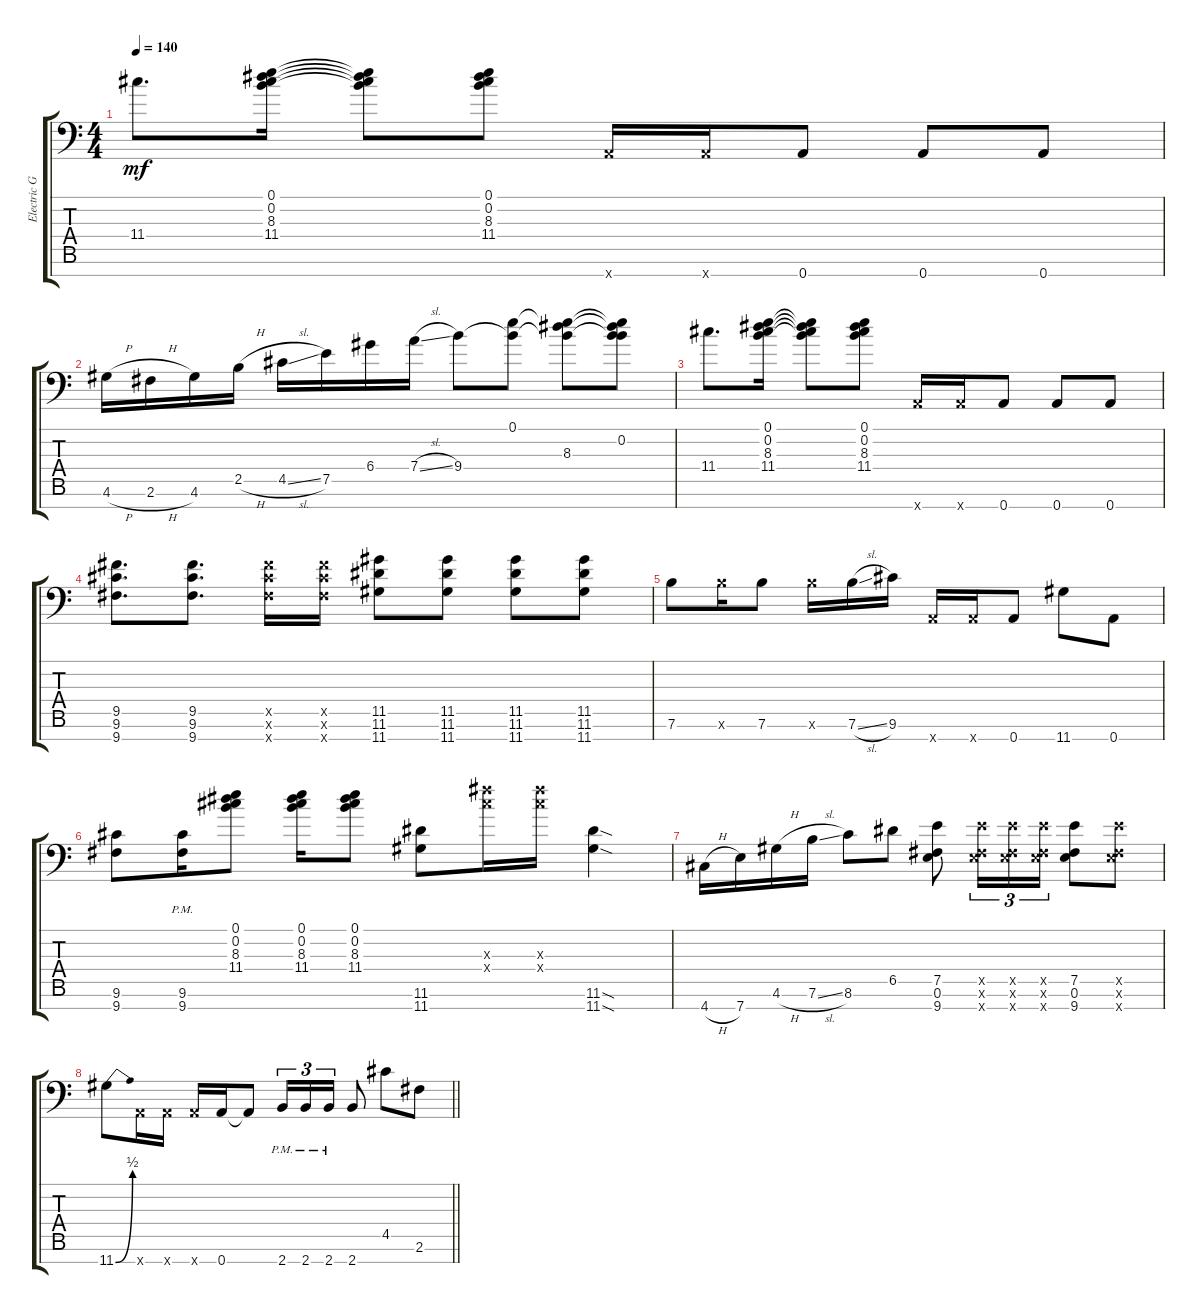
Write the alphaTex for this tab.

\track ("Electric Guitar" "Electric G") {instrument distortionguitar}
\staff {score tabs}
\tuning (E4 B3 G3 D3 A2 E2 A1) {hide}
\ts (4 4)
\tempo 140
\clef f4
\ks c
11.4.8{d dy mf} (0.1 0.2 8.3 11.4).16 (0.1{t} 0.2{t} 8.3{t} 11.4{t}).8 (0.1 0.2 8.3 11.4).8 0.7{x}.16 0.7{x}.16 0.7.8 0.7.8 0.7.8 |
4.6{h}.16 2.6{h}.16 4.6.16 2.5{h}.16 4.5{sl}.16 7.5.16 6.4.16 7.4{sl}.16 9.4.8 (0.1 9.4{t}).8 (0.1{t} 8.3 9.4{t}).8 (0.1{t} 0.2 8.3{t} 9.4{t}).8 |
11.4.8{d} (0.1 0.2 8.3 11.4).16 (0.1{t} 0.2{t} 8.3{t} 11.4{t}).8 (0.1 0.2 8.3 11.4).8 0.7{x}.16 0.7{x}.16 0.7.8 0.7.8 0.7.8 |
(9.5 9.6 9.7).8{d} (9.5 9.6 9.7).8{d} (9.5{x} 9.6{x} 9.7{x}).16 (9.5{x} 9.6{x} 9.7{x}).16 (11.5 11.6 11.7).8 (11.5 11.6 11.7).8 (11.5 11.6 11.7).8 (11.5 11.6 11.7).8 |
7.6.8 7.6{x}.16 7.6.8 7.6{x}.16 7.6{sl}.16 9.6.16 0.7{x}.16 0.7{x}.16 0.7.8 11.7.8 0.7.8 |
(9.6 9.7).8 (9.6{pm} 9.7{pm}).16 (0.1 0.2 8.3 11.4).8 (0.1 0.2 8.3 11.4).16 (0.1 0.2 8.3 11.4).8 (11.6 11.7).8 (11.3{x} 11.4{x}).16 (11.3{x} 11.4{x}).16 (11.6{sod} 11.7{sod}).4 |
4.7{h}.16 7.7.16 4.6{h}.16 7.6{sl}.16 8.6.8 6.5.8 (7.5 0.6 9.7).8 (7.5{x} 0.6{x} 9.7{x}).16{tu (3 2)} (7.5{x} 0.6{x} 9.7{x}).16{tu (3 2)} (7.5{x} 0.6{x} 9.7{x}).16{tu (3 2)} (7.5 0.6 9.7).8 (7.5{x} 0.6{x} 9.7{x}).8 |
\barLineRight lightlight
11.7{be (bend 0 0 60 2)}.8 0.7{x}.16 0.7{x}.16 0.7{x}.16 0.7.16 0.7{t}.8 2.7{pm}.16{tu (3 2)} 2.7{pm}.16{tu (3 2)} 2.7{pm}.16{tu (3 2)} 2.7.8 4.5.8 2.6.8
